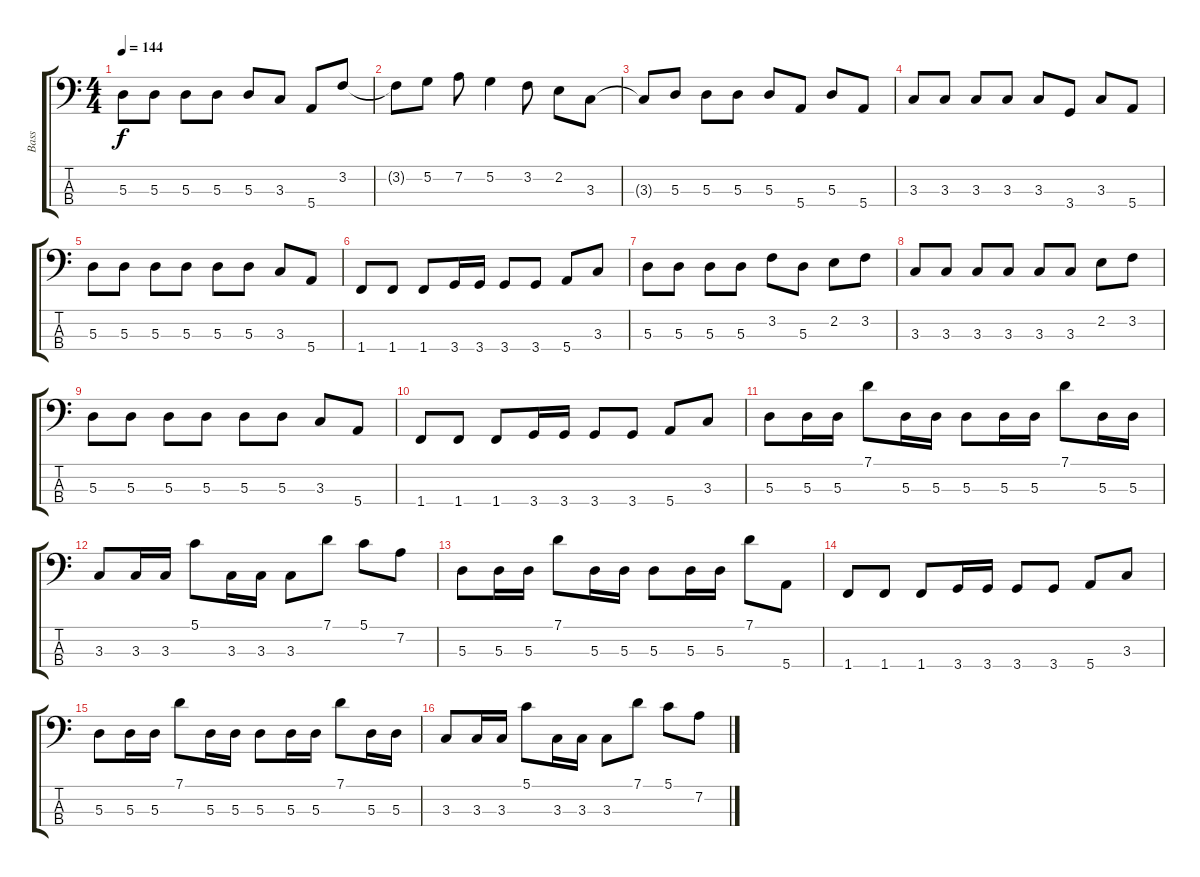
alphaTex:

\track ("Bass" "Bass") {instrument electricbassfinger}
\staff {score tabs}
\tuning (G2 D2 A1 E1) {hide}
\ts (4 4)
\tempo 144
\clef f4
\ks c
5.3.8{dy f} 5.3.8 5.3.8 5.3.8 5.3.8 3.3.8 5.4.8 3.2.8 |
3.2{t}.8 5.2.8 7.2.8 5.2.4 3.2.8 2.2.8 3.3.8 |
3.3{t}.8 5.3.8 5.3.8 5.3.8 5.3.8 5.4.8 5.3.8 5.4.8 |
3.3.8 3.3.8 3.3.8 3.3.8 3.3.8 3.4.8 3.3.8 5.4.8 |
5.3.8 5.3.8 5.3.8 5.3.8 5.3.8 5.3.8 3.3.8 5.4.8 |
1.4.8 1.4.8 1.4.8 3.4.16 3.4.16 3.4.8 3.4.8 5.4.8 3.3.8 |
5.3.8 5.3.8 5.3.8 5.3.8 3.2.8 5.3.8 2.2.8 3.2.8 |
3.3.8 3.3.8 3.3.8 3.3.8 3.3.8 3.3.8 2.2.8 3.2.8 |
5.3.8 5.3.8 5.3.8 5.3.8 5.3.8 5.3.8 3.3.8 5.4.8 |
1.4.8 1.4.8 1.4.8 3.4.16 3.4.16 3.4.8 3.4.8 5.4.8 3.3.8 |
5.3.8 5.3.16 5.3.16 7.1.8 5.3.16 5.3.16 5.3.8 5.3.16 5.3.16 7.1.8 5.3.16 5.3.16 |
3.3.8 3.3.16 3.3.16 5.1.8 3.3.16 3.3.16 3.3.8 7.1.8 5.1.8 7.2.8 |
5.3.8 5.3.16 5.3.16 7.1.8 5.3.16 5.3.16 5.3.8 5.3.16 5.3.16 7.1.8 5.4.8 |
1.4.8 1.4.8 1.4.8 3.4.16 3.4.16 3.4.8 3.4.8 5.4.8 3.3.8 |
5.3.8 5.3.16 5.3.16 7.1.8 5.3.16 5.3.16 5.3.8 5.3.16 5.3.16 7.1.8 5.3.16 5.3.16 |
3.3.8 3.3.16 3.3.16 5.1.8 3.3.16 3.3.16 3.3.8 7.1.8 5.1.8 7.2.8
